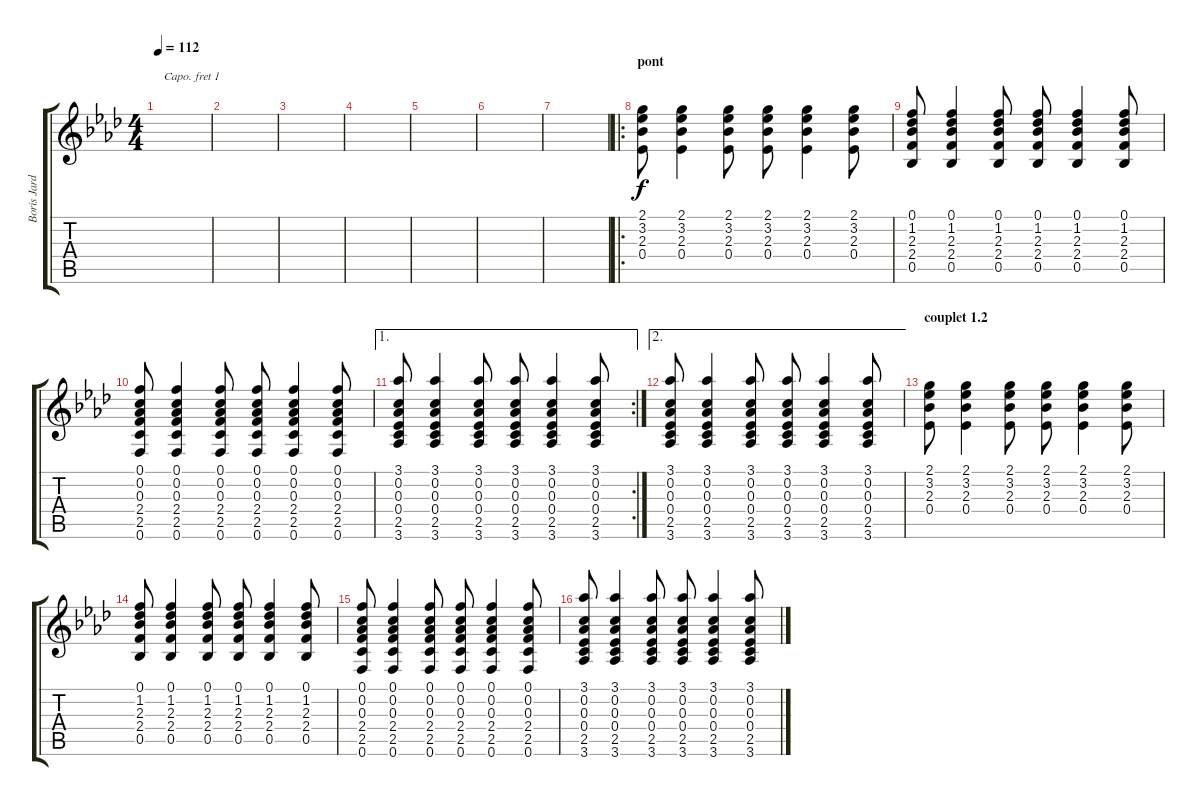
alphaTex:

\track ("Boris Jardel (guitare rythmique)" "Boris Jard") {instrument overdrivenguitar}
\staff {score tabs}
\capo 1
\tuning (E4 B3 G3 D3 A2 E2) {hide}
\ts (4 4)
\tempo 112
\clef g2
\ks ab
|
|
|
|
|
|
|
\ro
\section ("" "pont")
(2.1 3.2 2.3 0.4).8{volume 11} (2.1 3.2 2.3 0.4).4 (2.1 3.2 2.3 0.4).8 (2.1 3.2 2.3 0.4).8 (2.1 3.2 2.3 0.4).4 (2.1 3.2 2.3 0.4).8 |
(0.1 1.2 2.3 2.4 0.5).8 (0.1 1.2 2.3 2.4 0.5).4 (0.1 1.2 2.3 2.4 0.5).8 (0.1 1.2 2.3 2.4 0.5).8 (0.1 1.2 2.3 2.4 0.5).4 (0.1 1.2 2.3 2.4 0.5).8 |
(0.1 0.2 0.3 2.4 2.5 0.6).8 (0.1 0.2 0.3 2.4 2.5 0.6).4 (0.1 0.2 0.3 2.4 2.5 0.6).8 (0.1 0.2 0.3 2.4 2.5 0.6).8 (0.1 0.2 0.3 2.4 2.5 0.6).4 (0.1 0.2 0.3 2.4 2.5 0.6).8 |
\ae 1
\rc 2
(3.1 0.2 0.3 0.4 2.5 3.6).8 (3.1 0.2 0.3 0.4 2.5 3.6).4 (3.1 0.2 0.3 0.4 2.5 3.6).8 (3.1 0.2 0.3 0.4 2.5 3.6).8 (3.1 0.2 0.3 0.4 2.5 3.6).4 (3.1 0.2 0.3 0.4 2.5 3.6).8 |
\ae 2
(3.1 0.2 0.3 0.4 2.5 3.6).8 (3.1 0.2 0.3 0.4 2.5 3.6).4 (3.1 0.2 0.3 0.4 2.5 3.6).8 (3.1 0.2 0.3 0.4 2.5 3.6).8 (3.1 0.2 0.3 0.4 2.5 3.6).4 (3.1 0.2 0.3 0.4 2.5 3.6).8 |
\section ("" "couplet 1.2")
(2.1 3.2 2.3 0.4).8 (2.1 3.2 2.3 0.4).4 (2.1 3.2 2.3 0.4).8 (2.1 3.2 2.3 0.4).8 (2.1 3.2 2.3 0.4).4 (2.1 3.2 2.3 0.4).8 |
(0.1 1.2 2.3 2.4 0.5).8 (0.1 1.2 2.3 2.4 0.5).4 (0.1 1.2 2.3 2.4 0.5).8 (0.1 1.2 2.3 2.4 0.5).8 (0.1 1.2 2.3 2.4 0.5).4 (0.1 1.2 2.3 2.4 0.5).8 |
(0.1 0.2 0.3 2.4 2.5 0.6).8 (0.1 0.2 0.3 2.4 2.5 0.6).4 (0.1 0.2 0.3 2.4 2.5 0.6).8 (0.1 0.2 0.3 2.4 2.5 0.6).8 (0.1 0.2 0.3 2.4 2.5 0.6).4 (0.1 0.2 0.3 2.4 2.5 0.6).8 |
(3.1 0.2 0.3 0.4 2.5 3.6).8 (3.1 0.2 0.3 0.4 2.5 3.6).4 (3.1 0.2 0.3 0.4 2.5 3.6).8 (3.1 0.2 0.3 0.4 2.5 3.6).8 (3.1 0.2 0.3 0.4 2.5 3.6).4 (3.1 0.2 0.3 0.4 2.5 3.6).8
